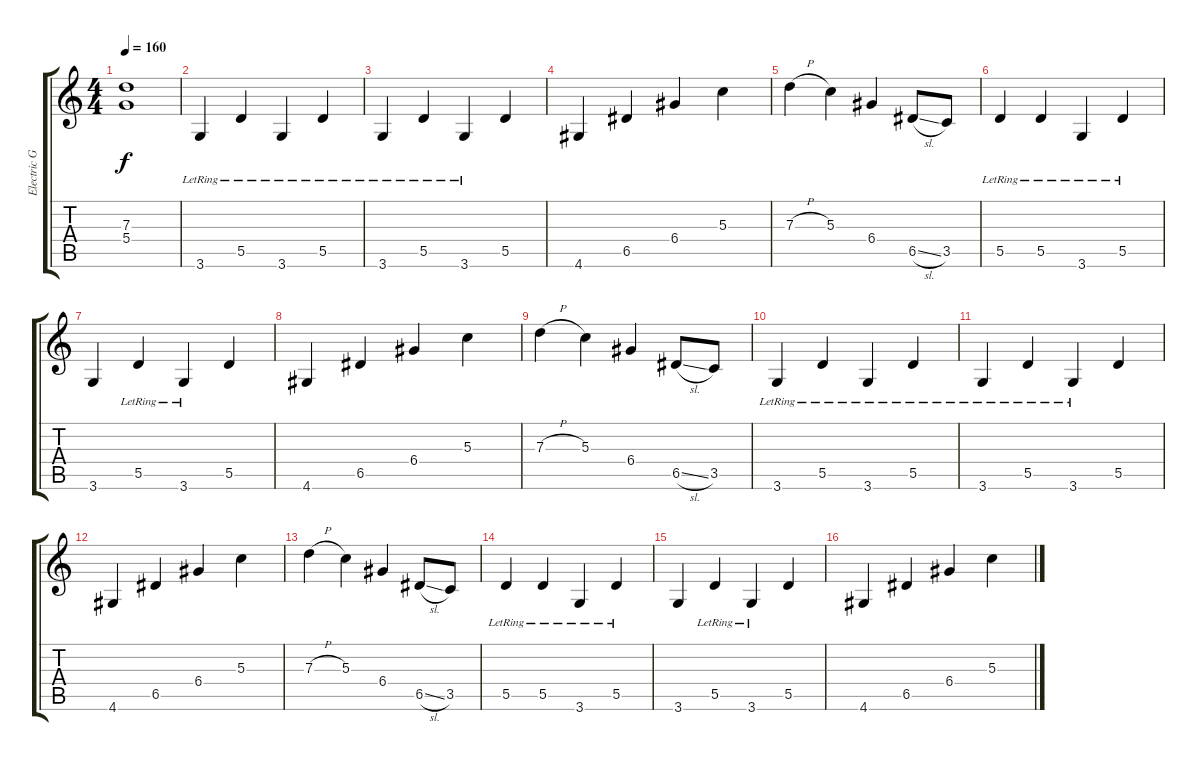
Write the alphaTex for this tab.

\track ("Electric Guitar" "Electric G") {instrument distortionguitar}
\staff {score tabs}
\tuning (E4 B3 G3 D3 A2 E2) {hide}
\ts (4 4)
\tempo 160
\clef g2
\ks c
(7.3{t} 5.4{t}).1{dy f} |
3.6{lr}.4 5.5{lr}.4 3.6{lr}.4 5.5{lr}.4 |
3.6{lr}.4 5.5{lr}.4 3.6{lr}.4 5.5.4 |
4.6.4 6.5.4 6.4.4 5.3.4 |
7.3{h}.4 5.3.4 6.4.4 6.5{sl}.8 3.5.8 |
5.5{lr}.4 5.5{lr}.4 3.6{lr}.4 5.5{lr}.4 |
3.6.4 5.5{lr}.4 3.6{lr}.4 5.5.4 |
4.6.4 6.5.4 6.4.4 5.3.4 |
7.3{h}.4 5.3.4 6.4.4 6.5{sl}.8 3.5.8 |
3.6{lr}.4 5.5{lr}.4 3.6{lr}.4 5.5{lr}.4 |
3.6{lr}.4 5.5{lr}.4 3.6{lr}.4 5.5.4 |
4.6.4 6.5.4 6.4.4 5.3.4 |
7.3{h}.4 5.3.4 6.4.4 6.5{sl}.8 3.5.8 |
5.5{lr}.4 5.5{lr}.4 3.6{lr}.4 5.5{lr}.4 |
3.6.4 5.5{lr}.4 3.6{lr}.4 5.5.4 |
4.6.4 6.5.4 6.4.4 5.3.4
